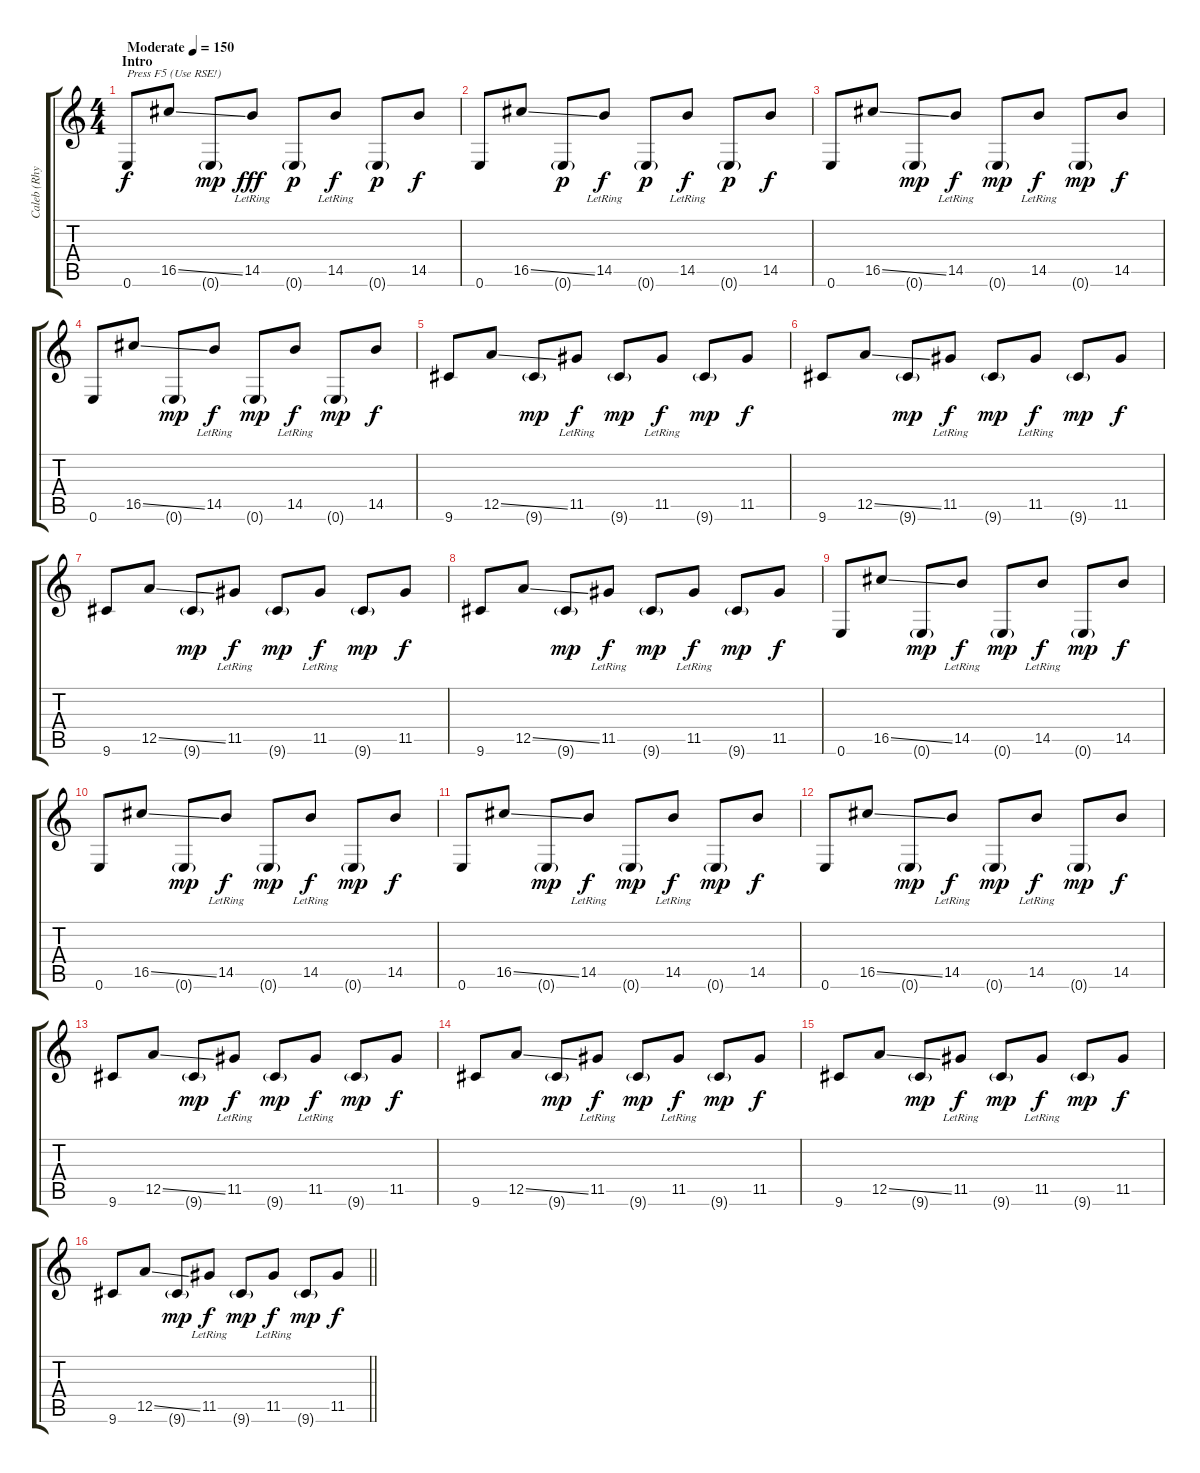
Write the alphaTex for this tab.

\track ("Caleb (Rhythm)" "Caleb (Rhy") {instrument electricguitarclean}
\staff {score tabs}
\tuning (E4 B3 G3 D3 A2 E2) {hide}
\ts (4 4)
\section ("" "Intro")
\tempo (150 "Moderate")
\clef g2
\ks c
0.6.8{txt "Press F5 (Use RSE!)" dy f instrument electricguitarclean} 16.5{ss}.8 0.6{g}.8{dy mp} 14.5{lr}.8{dy fff} 0.6{g}.8{dy p} 14.5{lr}.8{dy f} 0.6{g}.8{dy p} 14.5.8{dy f} |
0.6.8 16.5{ss}.8 0.6{g}.8{dy p} 14.5{lr}.8{dy f} 0.6{g}.8{dy p} 14.5{lr}.8{dy f} 0.6{g}.8{dy p} 14.5.8{dy f} |
0.6.8 16.5{ss}.8 0.6{g}.8{dy mp} 14.5{lr}.8{dy f} 0.6{g}.8{dy mp} 14.5{lr}.8{dy f} 0.6{g}.8{dy mp} 14.5.8{dy f} |
0.6.8 16.5{ss}.8 0.6{g}.8{dy mp} 14.5{lr}.8{dy f} 0.6{g}.8{dy mp} 14.5{lr}.8{dy f} 0.6{g}.8{dy mp} 14.5.8{dy f} |
9.6.8 12.5{ss}.8 9.6{g}.8{dy mp} 11.5{lr}.8{dy f} 9.6{g}.8{dy mp} 11.5{lr}.8{dy f} 9.6{g}.8{dy mp} 11.5.8{dy f} |
9.6.8 12.5{ss}.8 9.6{g}.8{dy mp} 11.5{lr}.8{dy f} 9.6{g}.8{dy mp} 11.5{lr}.8{dy f} 9.6{g}.8{dy mp} 11.5.8{dy f} |
9.6.8 12.5{ss}.8 9.6{g}.8{dy mp} 11.5{lr}.8{dy f} 9.6{g}.8{dy mp} 11.5{lr}.8{dy f} 9.6{g}.8{dy mp} 11.5.8{dy f} |
9.6.8 12.5{ss}.8 9.6{g}.8{dy mp} 11.5{lr}.8{dy f} 9.6{g}.8{dy mp} 11.5{lr}.8{dy f} 9.6{g}.8{dy mp} 11.5.8{dy f} |
0.6.8 16.5{ss}.8 0.6{g}.8{dy mp} 14.5{lr}.8{dy f} 0.6{g}.8{dy mp} 14.5{lr}.8{dy f} 0.6{g}.8{dy mp} 14.5.8{dy f} |
0.6.8 16.5{ss}.8 0.6{g}.8{dy mp} 14.5{lr}.8{dy f} 0.6{g}.8{dy mp} 14.5{lr}.8{dy f} 0.6{g}.8{dy mp} 14.5.8{dy f} |
0.6.8 16.5{ss}.8 0.6{g}.8{dy mp} 14.5{lr}.8{dy f} 0.6{g}.8{dy mp} 14.5{lr}.8{dy f} 0.6{g}.8{dy mp} 14.5.8{dy f} |
0.6.8 16.5{ss}.8 0.6{g}.8{dy mp} 14.5{lr}.8{dy f} 0.6{g}.8{dy mp} 14.5{lr}.8{dy f} 0.6{g}.8{dy mp} 14.5.8{dy f} |
9.6.8 12.5{ss}.8 9.6{g}.8{dy mp} 11.5{lr}.8{dy f} 9.6{g}.8{dy mp} 11.5{lr}.8{dy f} 9.6{g}.8{dy mp} 11.5.8{dy f} |
9.6.8 12.5{ss}.8 9.6{g}.8{dy mp} 11.5{lr}.8{dy f} 9.6{g}.8{dy mp} 11.5{lr}.8{dy f} 9.6{g}.8{dy mp} 11.5.8{dy f} |
9.6.8 12.5{ss}.8 9.6{g}.8{dy mp} 11.5{lr}.8{dy f} 9.6{g}.8{dy mp} 11.5{lr}.8{dy f} 9.6{g}.8{dy mp} 11.5.8{dy f} |
\barLineRight lightlight
9.6.8 12.5{ss}.8 9.6{g}.8{dy mp} 11.5{lr}.8{dy f} 9.6{g}.8{dy mp} 11.5{lr}.8{dy f} 9.6{g}.8{dy mp} 11.5.8{dy f}
